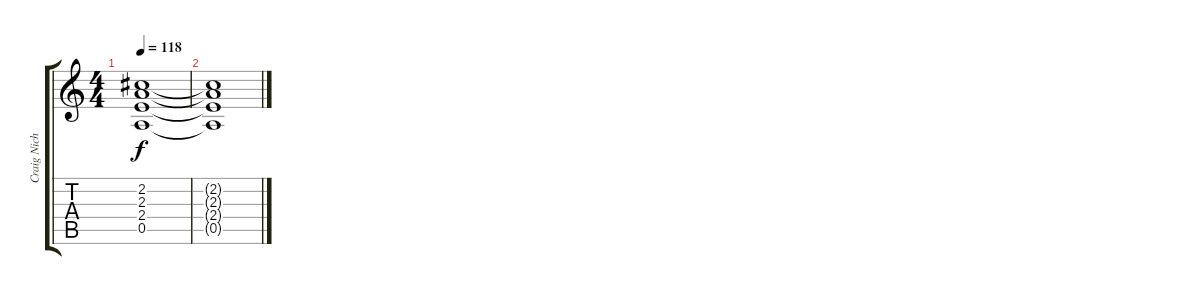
\track ("Craig Nicholls" "Craig Nich") {instrument electricguitarclean}
\staff {score tabs}
\tuning (E4 B3 G3 D3 A2 E2) {hide}
\ts (4 4)
\tempo 118
\clef g2
\ks c
(2.2{t} 2.3{t} 2.4{t} 0.5{t}).1{dy f} |
(2.2{t} 2.3{t} 2.4{t} 0.5{t}).1
